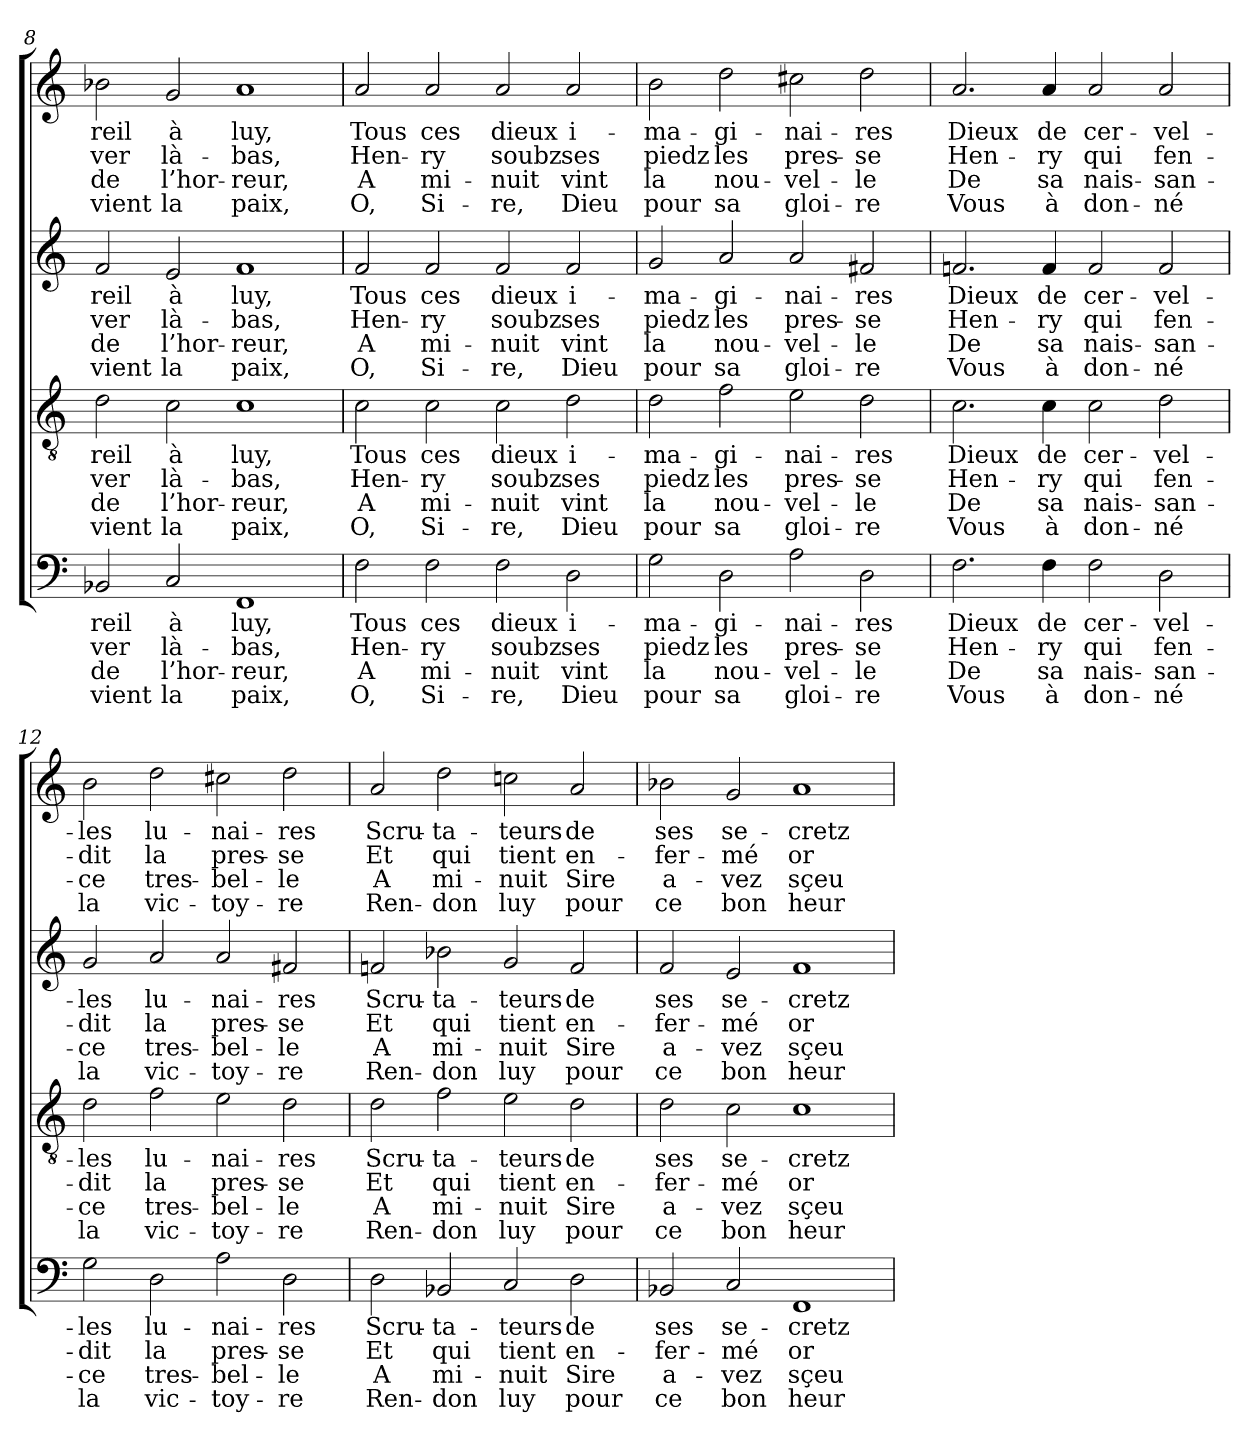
**kern	**text	**text	**text	**text	**kern	**text	**text	**text	**text	**kern	**text	**text	**text	**text	**kern	**text	**text	**text	**text
*part4	*part4	*part4	*part4	*part4	*part3	*part3	*part3	*part3	*part3	*part2	*part2	*part2	*part2	*part2	*part1	*part1	*part1	*part1	*part1
*staff4	*staff4	*staff4	*staff4	*staff4	*staff3	*staff3	*staff3	*staff3	*staff3	*staff2	*staff2	*staff2	*staff2	*staff2	*staff1	*staff1	*staff1	*staff1	*staff1
*clefF4	*	*	*	*	*clefGv2	*	*	*	*	*clefG2	*	*	*	*	*clefG2	*	*	*	*
*k[]	*	*	*	*	*k[]	*	*	*	*	*k[]	*	*	*	*	*k[]	*	*	*	*
=8	=8	=8	=8	=8	=8	=8	=8	=8	=8	=8	=8	=8	=8	=8	=8	=8	=8	=8	=8
2BB-X	-reil	-ver	de	-vient	2d	-reil	-ver	de	-vient	2f	-reil	-ver	de	-vient	2b-X	-reil	-ver	de	-vient
2C	à	là-	l’hor-	la	2c	à	là-	l’hor-	la	2e	à	là-	l’hor-	la	2g	à	là-	l’hor-	la
1FF	luy,	bas,	-reur,	paix,	1c	luy,	bas,	-reur,	paix,	1f	luy,	bas,	-reur,	paix,	1a	luy,	bas,	-reur,	paix,
=9	=9	=9	=9	=9	=9	=9	=9	=9	=9	=9	=9	=9	=9	=9	=9	=9	=9	=9	=9
2F	Tous	Hen-	A	O,	2c	Tous	Hen-	A	O,	2f	Tous	Hen-	A	O,	2a	Tous	Hen-	A	O,
2F	ces	-ry	mi-	Si-	2c	ces	-ry	mi-	Si-	2f	ces	-ry	mi-	Si-	2a	ces	-ry	mi-	Si-
2F	dieux	soubz	-nuit	-re,	2c	dieux	soubz	-nuit	-re,	2f	dieux	soubz	-nuit	-re,	2a	dieux	soubz	-nuit	-re,
2D	i-	ses	vint	Dieu	2d	i-	ses	vint	Dieu	2f	i-	ses	vint	Dieu	2a	i-	ses	vint	Dieu
!!LO:PB:g=z
=10	=10	=10	=10	=10	=10	=10	=10	=10	=10	=10	=10	=10	=10	=10	=10	=10	=10	=10	=10
2G	-ma-	piedz	la	pour	2d	-ma-	piedz	la	pour	2g	-ma-	piedz	la	pour	2b	-ma-	piedz	la	pour
2D	-gi-	les	nou-	sa	2f	-gi-	les	nou-	sa	2a	-gi-	les	nou-	sa	2dd	-gi-	les	nou-	sa
2A	-nai-	pres-	-vel-	gloi-	2e	-nai-	pres-	-vel-	gloi-	2a	-nai-	pres-	-vel-	gloi-	2cc#X	-nai-	pres-	-vel-	gloi-
2D	-res	-se	-le	-re	2d	-res	-se	-le	-re	2f#X	-res	-se	-le	-re	2dd	-res	-se	-le	-re
=11	=11	=11	=11	=11	=11	=11	=11	=11	=11	=11	=11	=11	=11	=11	=11	=11	=11	=11	=11
2.F	Dieux	Hen-	De	Vous	2.c	Dieux	Hen-	De	Vous	2.fn	Dieux	Hen-	De	Vous	2.a	Dieux	Hen-	De	Vous
4F	de	-ry	sa	à	4c	de	-ry	sa	à	4f	de	-ry	sa	à	4a	de	-ry	sa	à
2F	cer-	qui	nais-	don-	2c	cer-	qui	nais-	don-	2f	cer-	qui	nais-	don-	2a	cer-	qui	nais-	don-
2D	-vel-	fen-	-san-	-né	2d	-vel-	fen-	-san-	-né	2f	-vel-	fen-	-san-	-né	2a	-vel-	fen-	-san-	-né
=12	=12	=12	=12	=12	=12	=12	=12	=12	=12	=12	=12	=12	=12	=12	=12	=12	=12	=12	=12
2G	-les	-dit	-ce	la	2d	-les	-dit	-ce	la	2g	-les	-dit	-ce	la	2b	-les	-dit	-ce	la
2D	lu-	la	tres-	vic-	2f	lu-	la	tres-	vic-	2a	lu-	la	tres-	vic-	2dd	lu-	la	tres-	vic-
2A	-nai-	pres-	-bel-	-toy-	2e	-nai-	pres-	-bel-	-toy-	2a	-nai-	pres-	-bel-	-toy-	2cc#X	-nai-	pres-	-bel-	-toy-
2D	-res	-se	-le	-re	2d	-res	-se	-le	-re	2f#X	-res	-se	-le	-re	2dd	-res	-se	-le	-re
=13	=13	=13	=13	=13	=13	=13	=13	=13	=13	=13	=13	=13	=13	=13	=13	=13	=13	=13	=13
2D	Scru-	Et	A	Ren-	2d	Scru-	Et	A	Ren-	2fn	Scru-	Et	A	Ren-	2a	Scru-	Et	A	Ren-
2BB-X	-ta-	qui	mi-	-don	2f	-ta-	qui	mi-	-don	2b-X	-ta-	qui	mi-	-don	2dd	-ta-	qui	mi-	-don
2C	-teurs	tient	-nuit	luy	2e	-teurs	tient	-nuit	luy	2g	-teurs	tient	-nuit	luy	2ccn	-teurs	tient	-nuit	luy
2D	de	en-	Sire	pour	2d	de	en-	Sire	pour	2f	de	en-	Sire	pour	2a	de	en-	Sire	pour
!!LO:LB:g=z
=14	=14	=14	=14	=14	=14	=14	=14	=14	=14	=14	=14	=14	=14	=14	=14	=14	=14	=14	=14
2BB-X	ses	-fer-	a-	ce	2d	ses	-fer-	a-	ce	2f	ses	-fer-	a-	ce	2b-X	ses	-fer-	a-	ce
2C	se-	-mé	-vez	bon	2c	se-	-mé	-vez	bon	2e	se-	-mé	-vez	bon	2g	se-	-mé	-vez	bon
1FF	-cretz	or	sçeu	heur	1c	-cretz	or	sçeu	heur	1f	-cretz	or	sçeu	heur	1a	-cretz	or	sçeu	heur
=	=	=	=	=	=	=	=	=	=	=	=	=	=	=	=	=	=	=	=
*-	*-	*-	*-	*-	*-	*-	*-	*-	*-	*-	*-	*-	*-	*-	*-	*-	*-	*-	*-
